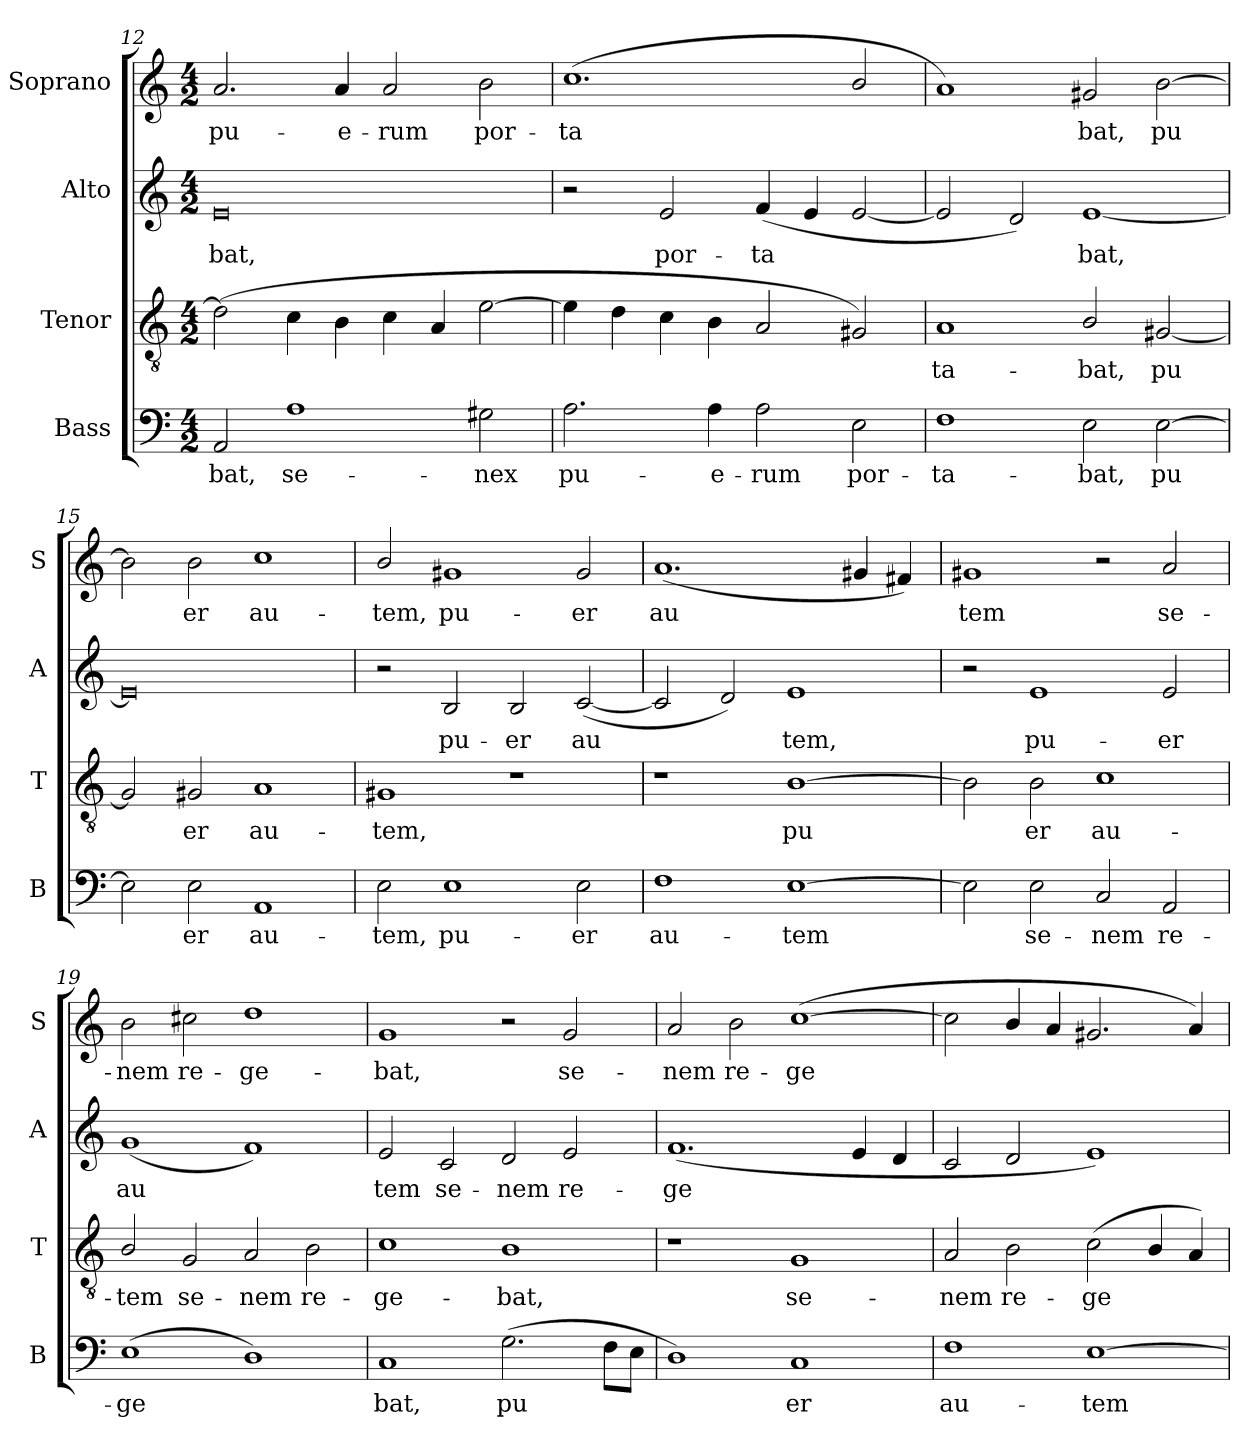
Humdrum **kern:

**kern	**text	**kern	**text	**kern	**text	**kern	**text
*part4	*part4	*part3	*part3	*part2	*part2	*part1	*part1
*staff4	*staff4	*staff3	*staff3	*staff2	*staff2	*staff1	*staff1
*I"Bass	*	*I"Tenor	*	*I"Alto	*	*I"Soprano	*
*I'B	*	*I'T	*	*I'A	*	*I'S	*
!!LO:LB:g=z
*clefF4	*	*clefGv2	*	*clefG2	*	*clefG2	*
*k[]	*	*k[]	*	*k[]	*	*k[]	*
*C:	*	*C:	*	*C:	*	*C:	*
*M4/2	*	*M4/2	*	*M4/2	*	*M4/2	*
=12	=12	=12	=12	=12	=12	=12	=12
!	!LO:LY:b	!	!	!	!LO:LY:b	!	!LO:LY:b
2AA/	bat,	(>2d\]	.	0e	bat,	2.a/	pu-
!	!LO:LY:b	!	!	!	!	!	!
1A	se-	4c\	.	.	.	.	.
!	!	!	!	!	!	!	!LO:LY:b
.	.	4B\	.	.	.	4a/	-e-
!	!	!	!	!	!	!	!LO:LY:b
.	.	4c\	.	.	.	2a/	-rum
.	.	4A/	.	.	.	.	.
!	!LO:LY:b	!	!	!	!	!	!LO:LY:b
2G#X\	-nex	[2e\	.	.	.	2b\	por-
=13	=13	=13	=13	=13	=13	=13	=13
!	!LO:LY:b	!	!	!	!	!	!LO:LY:b
2.A\	pu-	4e\]	.	2r	.	(<1.cc	-ta­
.	.	4d\	.	.	.	.	.
!	!	!	!	!	!LO:LY:b	!	!
.	.	4c\	.	2e/	por-	.	.
!	!LO:LY:b	!	!	!	!	!	!
4A\	-e-	4B\	.	.	.	.	.
!	!LO:LY:b	!	!	!	!LO:LY:b	!	!
2A\	-rum	2A/	.	(<4f/	-ta­	.	.
.	.	.	.	4e/	.	.	.
!	!LO:LY:b	!	!	!	!	!	!
2E\	por-	2G#X/)	.	[2e/	.	2b/	.
=14	=14	=14	=14	=14	=14	=14	=14
!	!LO:LY:b	!	!LO:LY:b	!	!	!	!
1F	-ta-	1A	ta-	2e/]	.	1a)	.
.	.	.	.	2d/)	.	.	.
!	!LO:LY:b	!	!LO:LY:b	!	!LO:LY:b	!	!LO:LY:b
2E\	-bat,	2B/	-bat,	[1e	bat,	2g#X/	bat,
!	!LO:LY:b	!	!LO:LY:b	!	!	!	!LO:LY:b
[2E\	pu­	[2G#X/	pu­	.	.	[2b\	pu­
=15	=15	=15	=15	=15	=15	=15	=15
2E\]	.	2G#/]	.	0e]	.	2b\]	.
!	!LO:LY:b	!	!LO:LY:b	!	!	!	!LO:LY:b
2E\	er	2G#/	er	.	.	2b\	er
!	!LO:LY:b	!	!LO:LY:b	!	!	!	!LO:LY:b
1AA	au-	1A	au-	.	.	1cc	au-
=16	=16	=16	=16	=16	=16	=16	=16
!	!LO:LY:b	!	!LO:LY:b	!	!	!	!LO:LY:b
2E\	-tem,	1G#X	-tem,	2r	.	2b/	-tem,
!	!LO:LY:b	!	!	!	!LO:LY:b	!	!LO:LY:b
1E	pu-	.	.	2B/	pu-	1g#X	pu-
!	!	!	!	!	!LO:LY:b	!	!
.	.	1r	.	2B/	-er	.	.
!	!LO:LY:b	!	!	!	!LO:LY:b	!	!LO:LY:b
2E\	-er	.	.	(<[2c/	au­	2g#/	-er
=17	=17	=17	=17	=17	=17	=17	=17
!	!LO:LY:b	!	!	!	!	!	!LO:LY:b
1F	au-	1r	.	2c/]	.	(<1.a	au­
.	.	.	.	2d/)	.	.	.
!	!LO:LY:b	!	!LO:LY:b	!	!LO:LY:b	!	!
[1E	-tem	[1B	pu­	1e	tem,	.	.
.	.	.	.	.	.	4g#X/	.
.	.	.	.	.	.	4f#X/)	.
!!LO:PB:g=z
=18	=18	=18	=18	=18	=18	=18	=18
!	!	!	!	!	!	!	!LO:LY:b
2E\]	.	2B\]	.	2r	.	1g#X	tem
!	!LO:LY:b	!	!LO:LY:b	!	!LO:LY:b	!	!
2E\	se-	2B\	er	1e	pu-	.	.
!	!LO:LY:b	!	!LO:LY:b	!	!	!	!
2C/	-nem	1c	au-	.	.	2r	.
!	!LO:LY:b	!	!	!	!LO:LY:b	!	!LO:LY:b
2AA/	re-	.	.	2e/	-er	2a/	se-
=19	=19	=19	=19	=19	=19	=19	=19
!	!LO:LY:b	!	!LO:LY:b	!	!LO:LY:b	!	!LO:LY:b
(>1E	-ge­	2B/	-tem	(<1g	au­	2b\	-nem
!	!	!	!LO:LY:b	!	!	!	!LO:LY:b
.	.	2G/	se-	.	.	2cc#X\	re-
!	!	!	!LO:LY:b	!	!	!	!LO:LY:b
1D)	.	2A/	-nem	1f)	.	1dd	-ge-
!	!	!	!LO:LY:b	!	!	!	!
.	.	2B\	re-	.	.	.	.
=20	=20	=20	=20	=20	=20	=20	=20
!	!LO:LY:b	!	!LO:LY:b	!	!LO:LY:b	!	!LO:LY:b
1C	bat,	1c	-ge-	2e/	tem	1g	-bat,
!	!	!	!	!	!LO:LY:b	!	!
.	.	.	.	2c/	se-	.	.
!	!LO:LY:b	!	!LO:LY:b	!	!LO:LY:b	!	!
(>2.G\	pu­	1B	-bat,	2d/	-nem	2r	.
!	!	!	!	!	!LO:LY:b	!	!LO:LY:b
.	.	.	.	2e/	re-	2g/	se-
8F\L	.	.	.	.	.	.	.
8E\J	.	.	.	.	.	.	.
=21	=21	=21	=21	=21	=21	=21	=21
!	!	!	!	!	!LO:LY:b	!	!LO:LY:b
1D)	.	1r	.	(<1.f	-ge­	2a/	-nem
!	!	!	!	!	!	!	!LO:LY:b
.	.	.	.	.	.	2b\	re-
!	!LO:LY:b	!	!LO:LY:b	!	!	!	!LO:LY:b
1C	er	1G	se-	.	.	(<[1cc	-ge­
.	.	.	.	4e/	.	.	.
.	.	.	.	4d/	.	.	.
=22	=22	=22	=22	=22	=22	=22	=22
!	!LO:LY:b	!	!LO:LY:b	!	!	!	!
1F	au-	2A/	-nem	2c/	.	2cc\]	.
!	!	!	!LO:LY:b	!	!	!	!
.	.	2B\	re-	2d/	.	4b/	.
.	.	.	.	.	.	4a/	.
!	!LO:LY:b	!	!LO:LY:b	!	!	!	!
[1E	-tem	(<2c\	-ge­	1e)	.	2.g#X/	.
.	.	4B/	.	.	.	.	.
.	.	4A/)	.	.	.	4a/)	.
=	=	=	=	=	=	=	=
*-	*-	*-	*-	*-	*-	*-	*-
